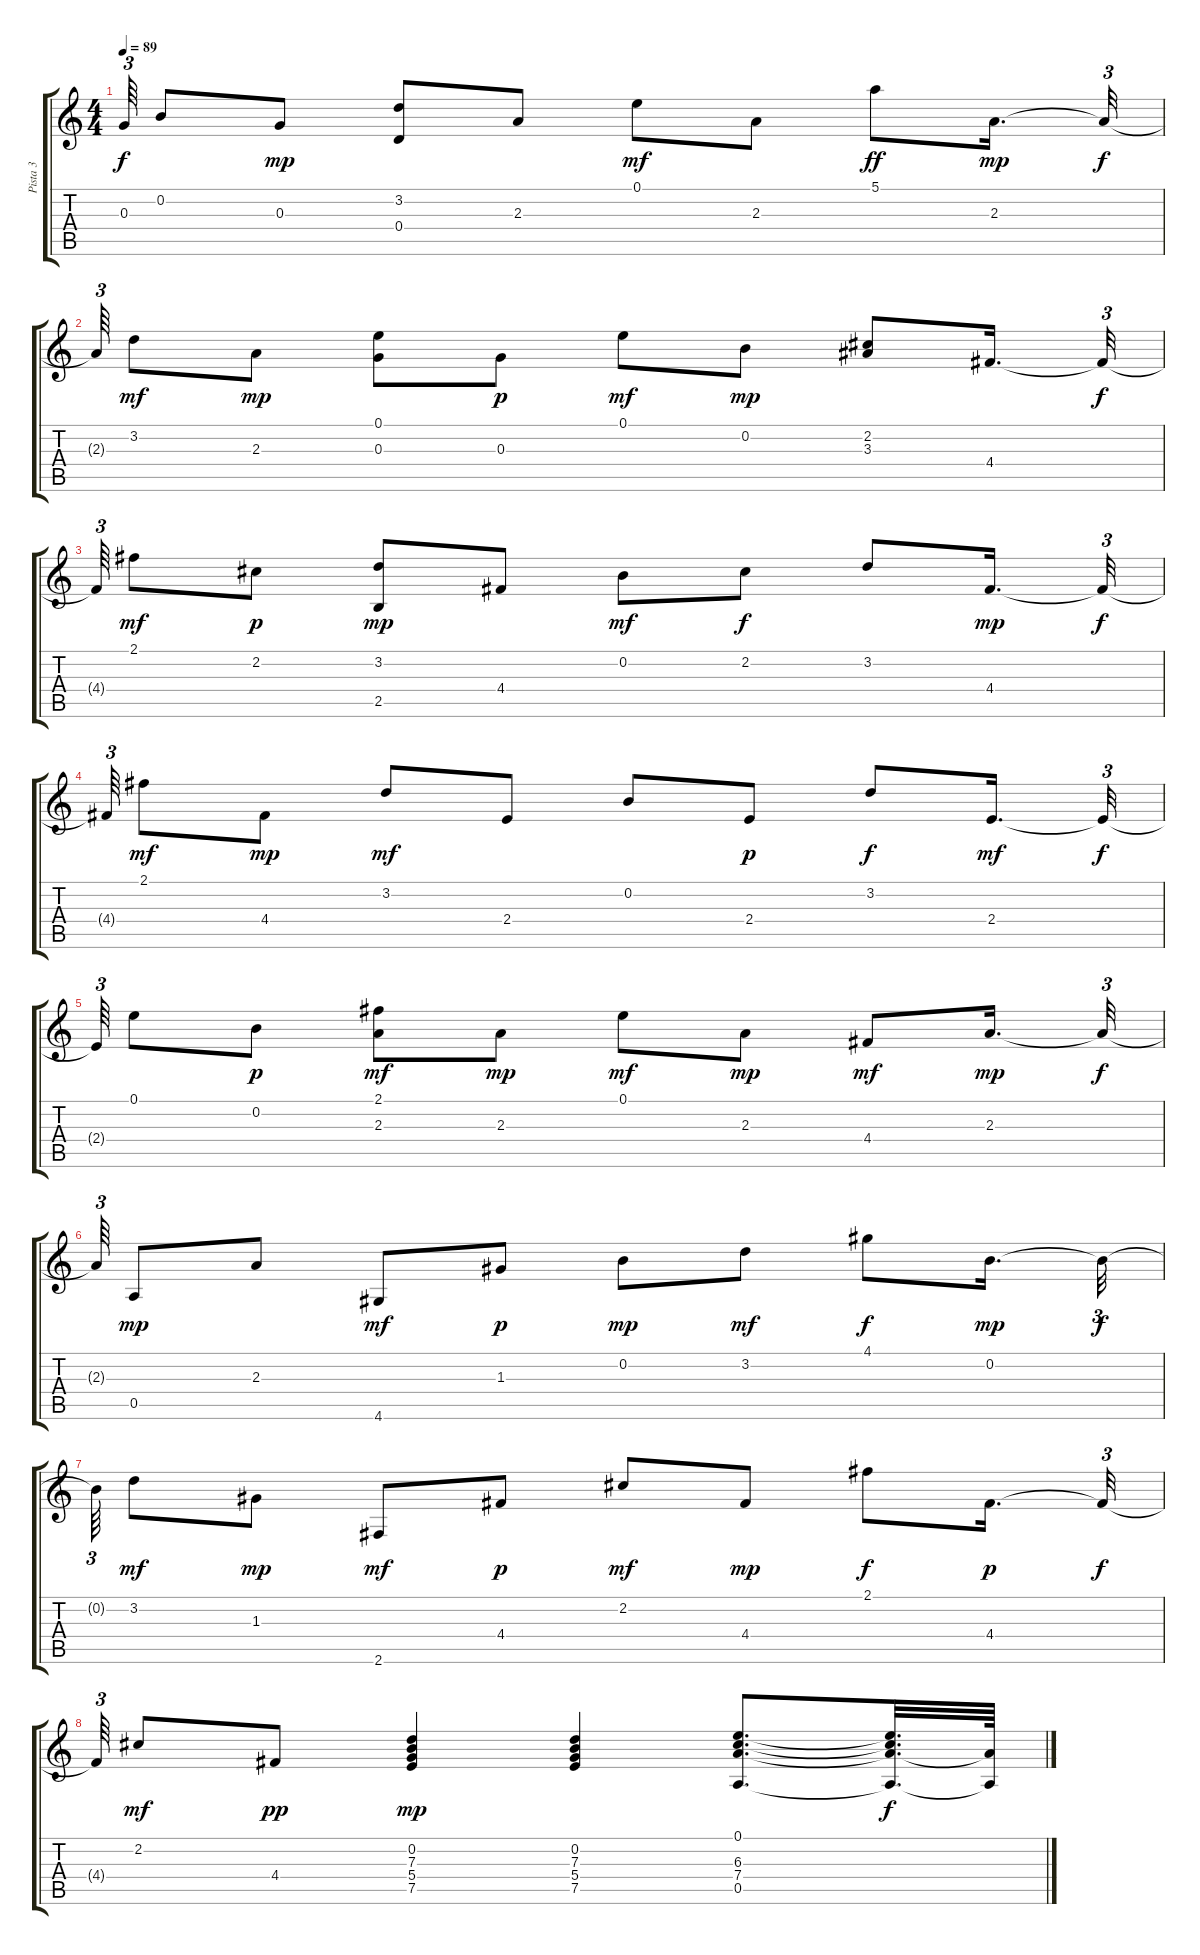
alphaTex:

\track ("Pista 3" "Pista 3") {instrument acousticguitarsteel}
\staff {score tabs}
\tuning (E4 B3 G3 D3 A2 E2) {hide}
\ts (4 4)
\tempo 89
\clef g2
\ks c
0.3{t}.64{tu (3 2) dy f} 0.2.8 0.3.8{dy mp} (3.2 0.4).8 2.3.8 0.1.8{dy mf} 2.3.8 5.1.8{dy ff} 2.3.16{d dy mp} 2.3{t}.32{tu (3 2) dy f} |
2.3{t}.64{tu (3 2)} 3.2.8{dy mf} 2.3.8{dy mp} (0.1 0.3).8 0.3.8{dy p} 0.1.8{dy mf} 0.2.8{dy mp} (2.2 3.3).8 4.4.16{d} 4.4{t}.32{tu (3 2) dy f} |
4.4{t}.64{tu (3 2)} 2.1.8{dy mf} 2.2.8{dy p} (3.2 2.5).8{dy mp} 4.4.8 0.2.8{dy mf} 2.2.8{dy f} 3.2.8 4.4.16{d dy mp} 4.4{t}.32{tu (3 2) dy f} |
4.4{t}.64{tu (3 2)} 2.1.8{dy mf} 4.4.8{dy mp} 3.2.8{dy mf} 2.4.8 0.2.8 2.4.8{dy p} 3.2.8{dy f} 2.4.16{d dy mf} 2.4{t}.32{tu (3 2) dy f} |
2.4{t}.64{tu (3 2)} 0.1.8 0.2.8{dy p} (2.1 2.3).8{dy mf} 2.3.8{dy mp} 0.1.8{dy mf} 2.3.8{dy mp} 4.4.8{dy mf} 2.3.16{d dy mp} 2.3{t}.32{tu (3 2) dy f} |
2.3{t}.64{tu (3 2)} 0.5.8{dy mp} 2.3.8 4.6.8{dy mf} 1.3.8{dy p} 0.2.8{dy mp} 3.2.8{dy mf} 4.1.8{dy f} 0.2.16{d dy mp} 0.2{t}.32{tu (3 2) dy f} |
0.2{t}.64{tu (3 2)} 3.2.8{dy mf} 1.3.8{dy mp} 2.6.8{dy mf} 4.4.8{dy p} 2.2.8{dy mf} 4.4.8{dy mp} 2.1.8{dy f} 4.4.16{d dy p} 4.4{t}.32{tu (3 2) dy f} |
4.4{t}.64{tu (3 2)} 2.2.8{dy mf} 4.4.8{dy pp} (0.2 7.3 5.4 7.5).4{dy mp} (0.2 7.3 5.4 7.5).4 (0.1 6.3 7.4 0.5).8{d} (0.1{t} 6.3{t} 7.4{t} 0.5{t}).32{d dy f} (7.4{t} 0.5{t}).64
